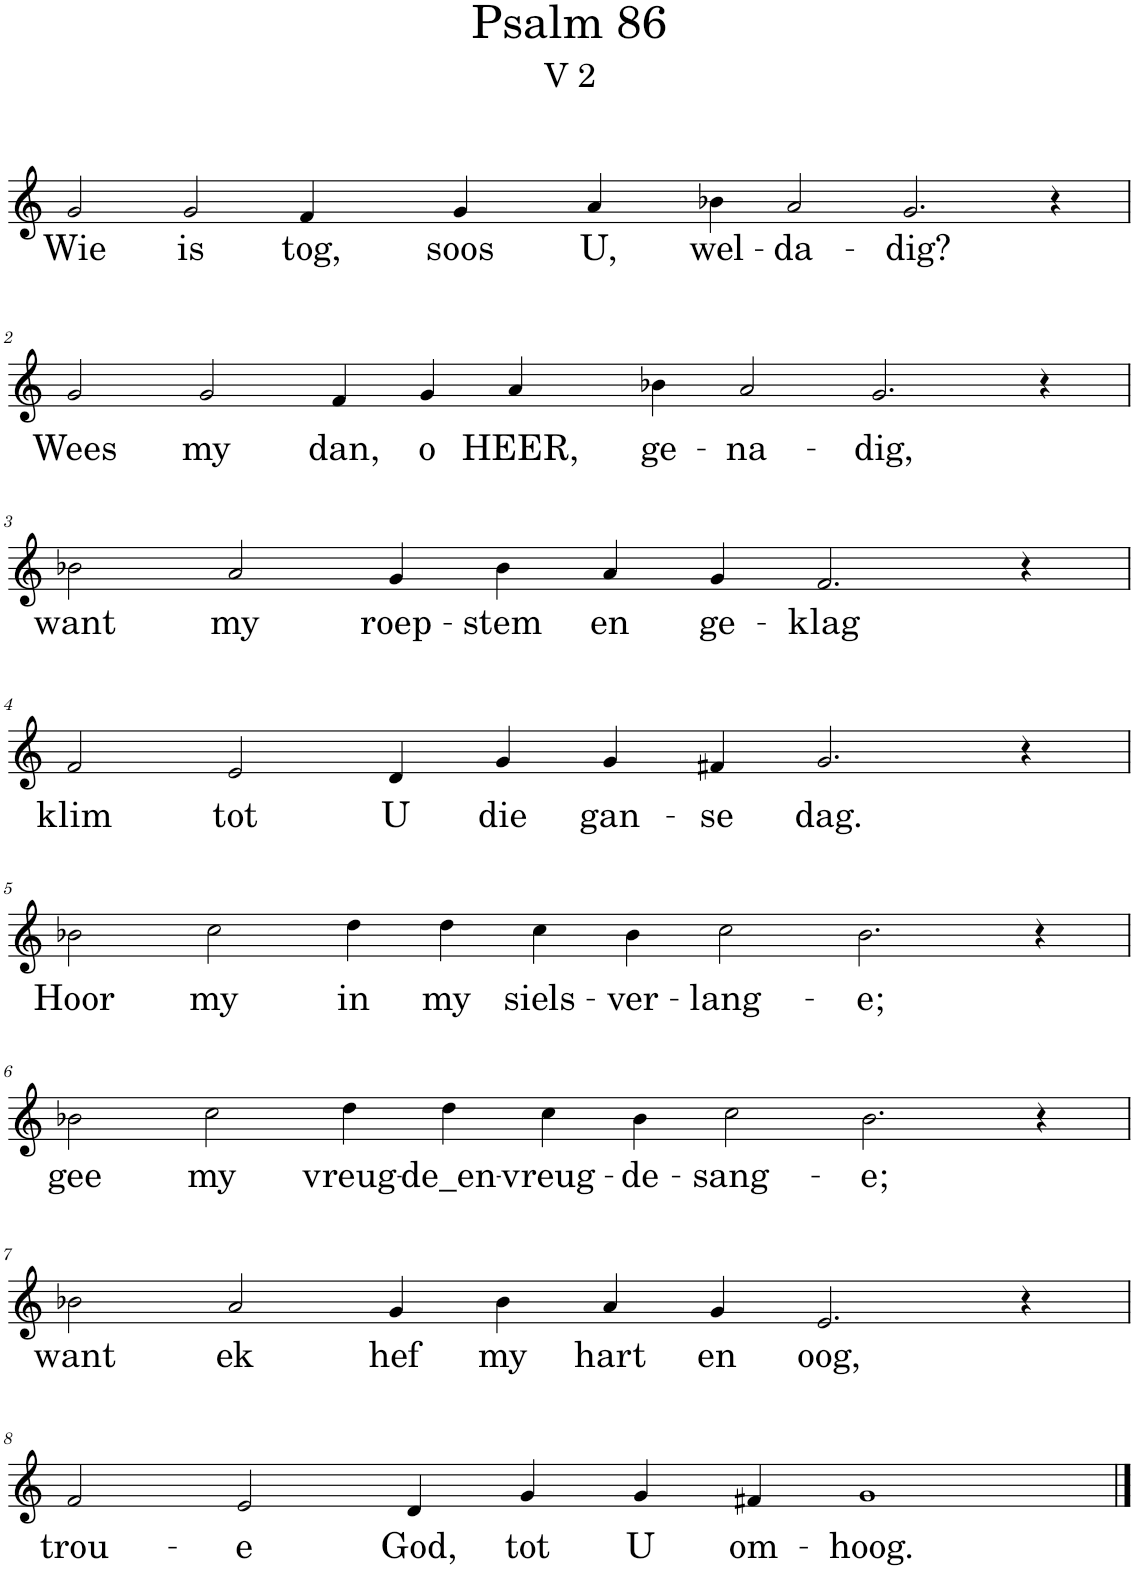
**kern	**text
*part1	*part1
*staff1	*staff1
*I"Pipe Organ	*
*I'Org.	*
*clefG2	*
*k[]	*
*M14/4	*
=1	=1
!	!LO:LY:b
2g/	Wie
!	!LO:LY:b
2g/	is
!	!LO:LY:b
4f/	tog,
!	!LO:LY:b
4g/	soos
!	!LO:LY:b
4a/	U,
!	!LO:LY:b
4b-X\	wel-
!	!LO:LY:b
2a/	-da-
!	!LO:LY:b
2.g/	-dig?
4r	.
!!LO:LB:g=z
=2	=2
!	!LO:LY:b
2g/	Wees
!	!LO:LY:b
2g/	my
!	!LO:LY:b
4f/	dan,
!	!LO:LY:b
4g/	o
!	!LO:LY:b
4a/	HEER,
!	!LO:LY:b
4b-X\	ge-
!	!LO:LY:b
2a/	-na-
!	!LO:LY:b
2.g/	-dig,
4r	.
!!LO:LB:g=z
=3	=3
*M12/4	*
!	!LO:LY:b
2b-X\	want
!	!LO:LY:b
2a/	my
!	!LO:LY:b
4g/	roep-
!	!LO:LY:b
4b-\	-stem
!	!LO:LY:b
4a/	en
!	!LO:LY:b
4g/	ge-
!	!LO:LY:b
2.f/	-klag
4r	.
!!LO:LB:g=z
=4	=4
!	!LO:LY:b
2f/	klim
!	!LO:LY:b
2e/	tot
!	!LO:LY:b
4d/	U
!	!LO:LY:b
4g/	die
!	!LO:LY:b
4g/	gan-
!	!LO:LY:b
4f#X/	-se
!	!LO:LY:b
2.g/	dag.
4r	.
!!LO:LB:g=z
=5	=5
*M14/4	*
!	!LO:LY:b
2b-X\	Hoor
!	!LO:LY:b
2cc\	my
!	!LO:LY:b
4dd\	in
!	!LO:LY:b
4dd\	my
!	!LO:LY:b
4cc\	siels-
!	!LO:LY:b
4b-\	-ver-
!	!LO:LY:b
2cc\	-lang-
!	!LO:LY:b
2.b-\	-e;
4r	.
!!LO:LB:g=z
=6	=6
!	!LO:LY:b
2b-X\	gee
!	!LO:LY:b
2cc\	my
!	!LO:LY:b
4dd\	vreug-
!	!LO:LY:b
4dd\	-de_en-
!	!LO:LY:b
4cc\	-vreug-
!	!LO:LY:b
4b-\	-de-
!	!LO:LY:b
2cc\	-sang-
!	!LO:LY:b
2.b-\	-e;
4r	.
!!LO:LB:g=z
=7	=7
*M12/4	*
!	!LO:LY:b
2b-X\	want
!	!LO:LY:b
2a/	ek
!	!LO:LY:b
4g/	hef
!	!LO:LY:b
4b-\	my
!	!LO:LY:b
4a/	hart
!	!LO:LY:b
4g/	en
!	!LO:LY:b
2.e/	oog,
4r	.
!!LO:LB:g=z
=8	=8
!	!LO:LY:b
2f/	trou-
!	!LO:LY:b
2e/	-e
!	!LO:LY:b
4d/	God,
!	!LO:LY:b
4g/	tot
!	!LO:LY:b
4g/	U
!	!LO:LY:b
4f#X/	om-
!	!LO:LY:b
1g	-hoog.
==	==
*-	*-
